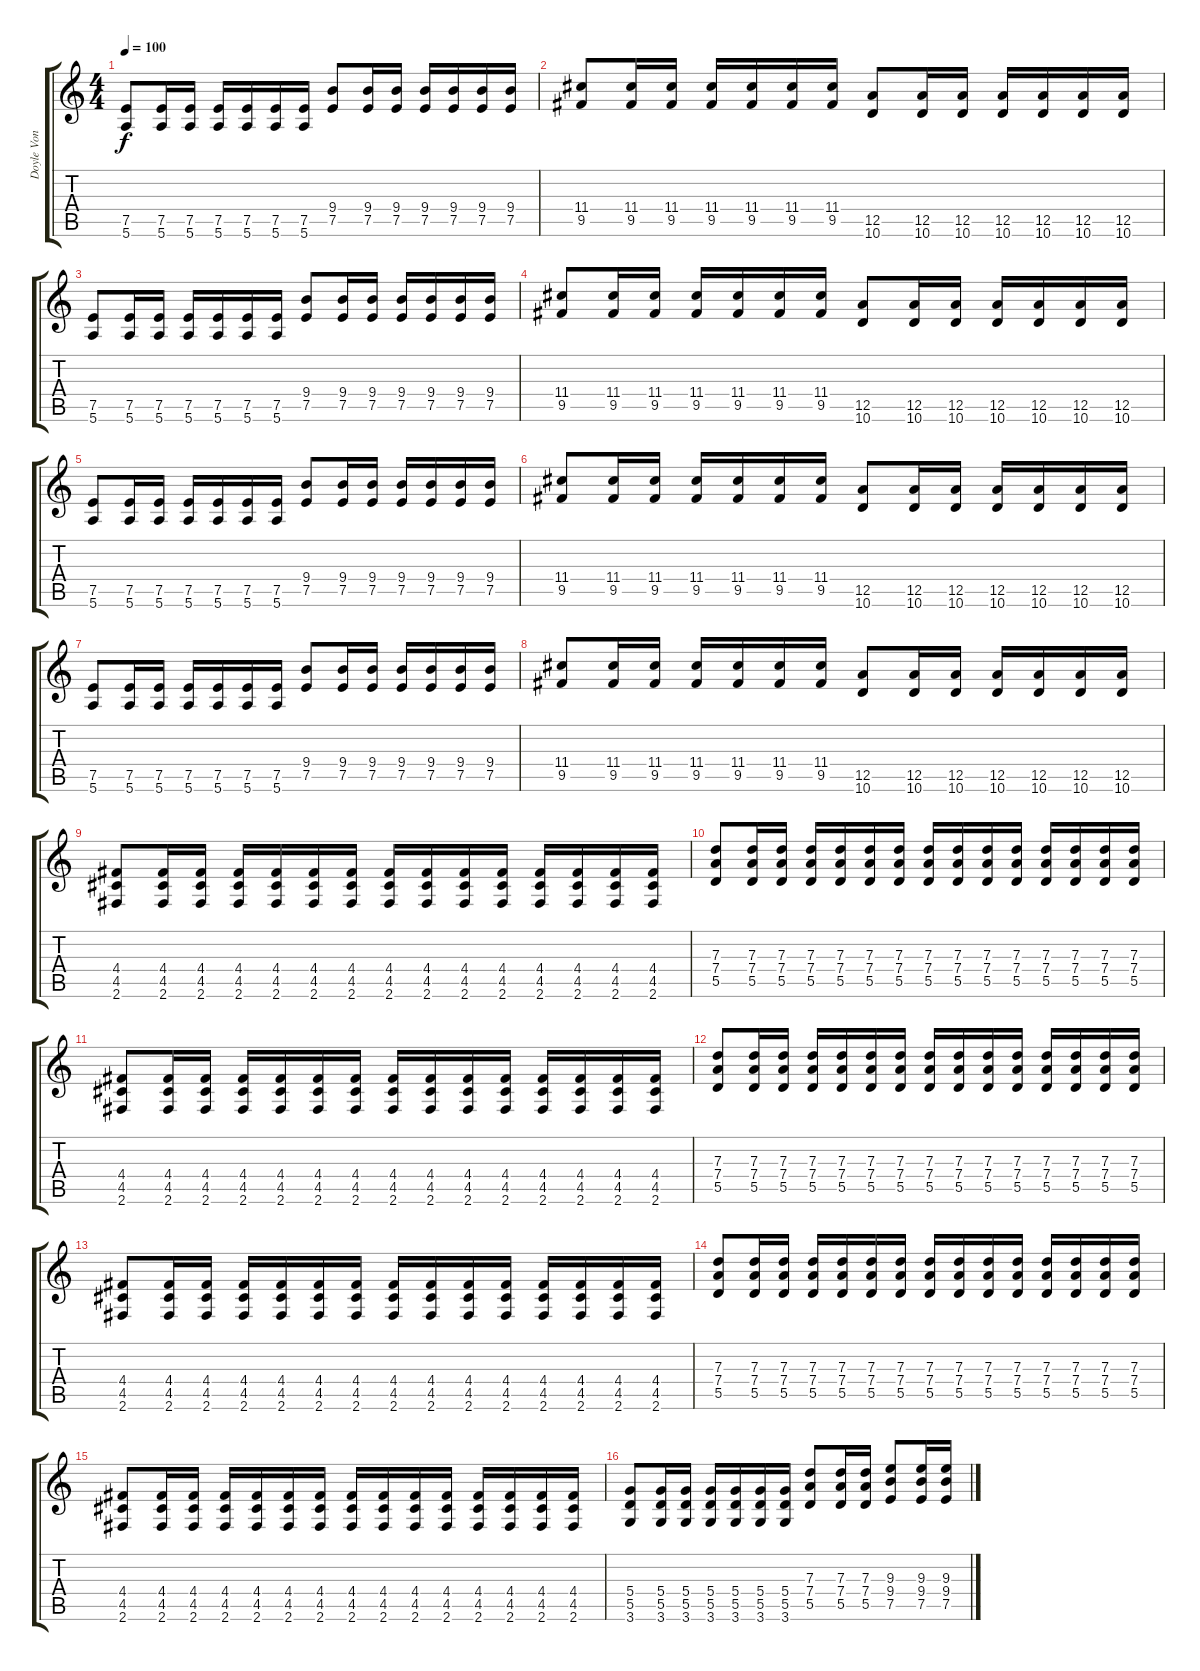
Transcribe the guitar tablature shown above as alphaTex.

\track ("Doyle Von" "Doyle Von") {instrument distortionguitar}
\staff {score tabs}
\tuning (E4 B3 G3 D3 A2 E2) {hide}
\ts (4 4)
\tempo 100
\clef g2
\ks c
(7.5 5.6).8{dy f instrument distortionguitar} (7.5 5.6).16 (7.5 5.6).16 (7.5 5.6).16 (7.5 5.6).16 (7.5 5.6).16 (7.5 5.6).16 (9.4 7.5).8 (9.4 7.5).16 (9.4 7.5).16 (9.4 7.5).16 (9.4 7.5).16 (9.4 7.5).16 (9.4 7.5).16 |
(11.4 9.5).8 (11.4 9.5).16 (11.4 9.5).16 (11.4 9.5).16 (11.4 9.5).16 (11.4 9.5).16 (11.4 9.5).16 (12.5 10.6).8 (12.5 10.6).16 (12.5 10.6).16 (12.5 10.6).16 (12.5 10.6).16 (12.5 10.6).16 (12.5 10.6).16 |
(7.5 5.6).8 (7.5 5.6).16 (7.5 5.6).16 (7.5 5.6).16 (7.5 5.6).16 (7.5 5.6).16 (7.5 5.6).16 (9.4 7.5).8 (9.4 7.5).16 (9.4 7.5).16 (9.4 7.5).16 (9.4 7.5).16 (9.4 7.5).16 (9.4 7.5).16 |
(11.4 9.5).8 (11.4 9.5).16 (11.4 9.5).16 (11.4 9.5).16 (11.4 9.5).16 (11.4 9.5).16 (11.4 9.5).16 (12.5 10.6).8 (12.5 10.6).16 (12.5 10.6).16 (12.5 10.6).16 (12.5 10.6).16 (12.5 10.6).16 (12.5 10.6).16 |
(7.5 5.6).8 (7.5 5.6).16 (7.5 5.6).16 (7.5 5.6).16 (7.5 5.6).16 (7.5 5.6).16 (7.5 5.6).16 (9.4 7.5).8 (9.4 7.5).16 (9.4 7.5).16 (9.4 7.5).16 (9.4 7.5).16 (9.4 7.5).16 (9.4 7.5).16 |
(11.4 9.5).8 (11.4 9.5).16 (11.4 9.5).16 (11.4 9.5).16 (11.4 9.5).16 (11.4 9.5).16 (11.4 9.5).16 (12.5 10.6).8 (12.5 10.6).16 (12.5 10.6).16 (12.5 10.6).16 (12.5 10.6).16 (12.5 10.6).16 (12.5 10.6).16 |
(7.5 5.6).8 (7.5 5.6).16 (7.5 5.6).16 (7.5 5.6).16 (7.5 5.6).16 (7.5 5.6).16 (7.5 5.6).16 (9.4 7.5).8 (9.4 7.5).16 (9.4 7.5).16 (9.4 7.5).16 (9.4 7.5).16 (9.4 7.5).16 (9.4 7.5).16 |
(11.4 9.5).8 (11.4 9.5).16 (11.4 9.5).16 (11.4 9.5).16 (11.4 9.5).16 (11.4 9.5).16 (11.4 9.5).16 (12.5 10.6).8 (12.5 10.6).16 (12.5 10.6).16 (12.5 10.6).16 (12.5 10.6).16 (12.5 10.6).16 (12.5 10.6).16 |
(4.4 4.5 2.6).8 (4.4 4.5 2.6).16 (4.4 4.5 2.6).16 (4.4 4.5 2.6).16 (4.4 4.5 2.6).16 (4.4 4.5 2.6).16 (4.4 4.5 2.6).16 (4.4 4.5 2.6).16 (4.4 4.5 2.6).16 (4.4 4.5 2.6).16 (4.4 4.5 2.6).16 (4.4 4.5 2.6).16 (4.4 4.5 2.6).16 (4.4 4.5 2.6).16 (4.4 4.5 2.6).16 |
(7.3 7.4 5.5).8 (7.3 7.4 5.5).16 (7.3 7.4 5.5).16 (7.3 7.4 5.5).16 (7.3 7.4 5.5).16 (7.3 7.4 5.5).16 (7.3 7.4 5.5).16 (7.3 7.4 5.5).16 (7.3 7.4 5.5).16 (7.3 7.4 5.5).16 (7.3 7.4 5.5).16 (7.3 7.4 5.5).16 (7.3 7.4 5.5).16 (7.3 7.4 5.5).16 (7.3 7.4 5.5).16 |
(4.4 4.5 2.6).8 (4.4 4.5 2.6).16 (4.4 4.5 2.6).16 (4.4 4.5 2.6).16 (4.4 4.5 2.6).16 (4.4 4.5 2.6).16 (4.4 4.5 2.6).16 (4.4 4.5 2.6).16 (4.4 4.5 2.6).16 (4.4 4.5 2.6).16 (4.4 4.5 2.6).16 (4.4 4.5 2.6).16 (4.4 4.5 2.6).16 (4.4 4.5 2.6).16 (4.4 4.5 2.6).16 |
(7.3 7.4 5.5).8 (7.3 7.4 5.5).16 (7.3 7.4 5.5).16 (7.3 7.4 5.5).16 (7.3 7.4 5.5).16 (7.3 7.4 5.5).16 (7.3 7.4 5.5).16 (7.3 7.4 5.5).16 (7.3 7.4 5.5).16 (7.3 7.4 5.5).16 (7.3 7.4 5.5).16 (7.3 7.4 5.5).16 (7.3 7.4 5.5).16 (7.3 7.4 5.5).16 (7.3 7.4 5.5).16 |
(4.4 4.5 2.6).8 (4.4 4.5 2.6).16 (4.4 4.5 2.6).16 (4.4 4.5 2.6).16 (4.4 4.5 2.6).16 (4.4 4.5 2.6).16 (4.4 4.5 2.6).16 (4.4 4.5 2.6).16 (4.4 4.5 2.6).16 (4.4 4.5 2.6).16 (4.4 4.5 2.6).16 (4.4 4.5 2.6).16 (4.4 4.5 2.6).16 (4.4 4.5 2.6).16 (4.4 4.5 2.6).16 |
(7.3 7.4 5.5).8 (7.3 7.4 5.5).16 (7.3 7.4 5.5).16 (7.3 7.4 5.5).16 (7.3 7.4 5.5).16 (7.3 7.4 5.5).16 (7.3 7.4 5.5).16 (7.3 7.4 5.5).16 (7.3 7.4 5.5).16 (7.3 7.4 5.5).16 (7.3 7.4 5.5).16 (7.3 7.4 5.5).16 (7.3 7.4 5.5).16 (7.3 7.4 5.5).16 (7.3 7.4 5.5).16 |
(4.4 4.5 2.6).8 (4.4 4.5 2.6).16 (4.4 4.5 2.6).16 (4.4 4.5 2.6).16 (4.4 4.5 2.6).16 (4.4 4.5 2.6).16 (4.4 4.5 2.6).16 (4.4 4.5 2.6).16 (4.4 4.5 2.6).16 (4.4 4.5 2.6).16 (4.4 4.5 2.6).16 (4.4 4.5 2.6).16 (4.4 4.5 2.6).16 (4.4 4.5 2.6).16 (4.4 4.5 2.6).16 |
(5.4 5.5 3.6).8 (5.4 5.5 3.6).16 (5.4 5.5 3.6).16 (5.4 5.5 3.6).16 (5.4 5.5 3.6).16 (5.4 5.5 3.6).16 (5.4 5.5 3.6).16 (7.3 7.4 5.5).8 (7.3 7.4 5.5).16 (7.3 7.4 5.5).16 (9.3 9.4 7.5).8 (9.3 9.4 7.5).16 (9.3 9.4 7.5).16
